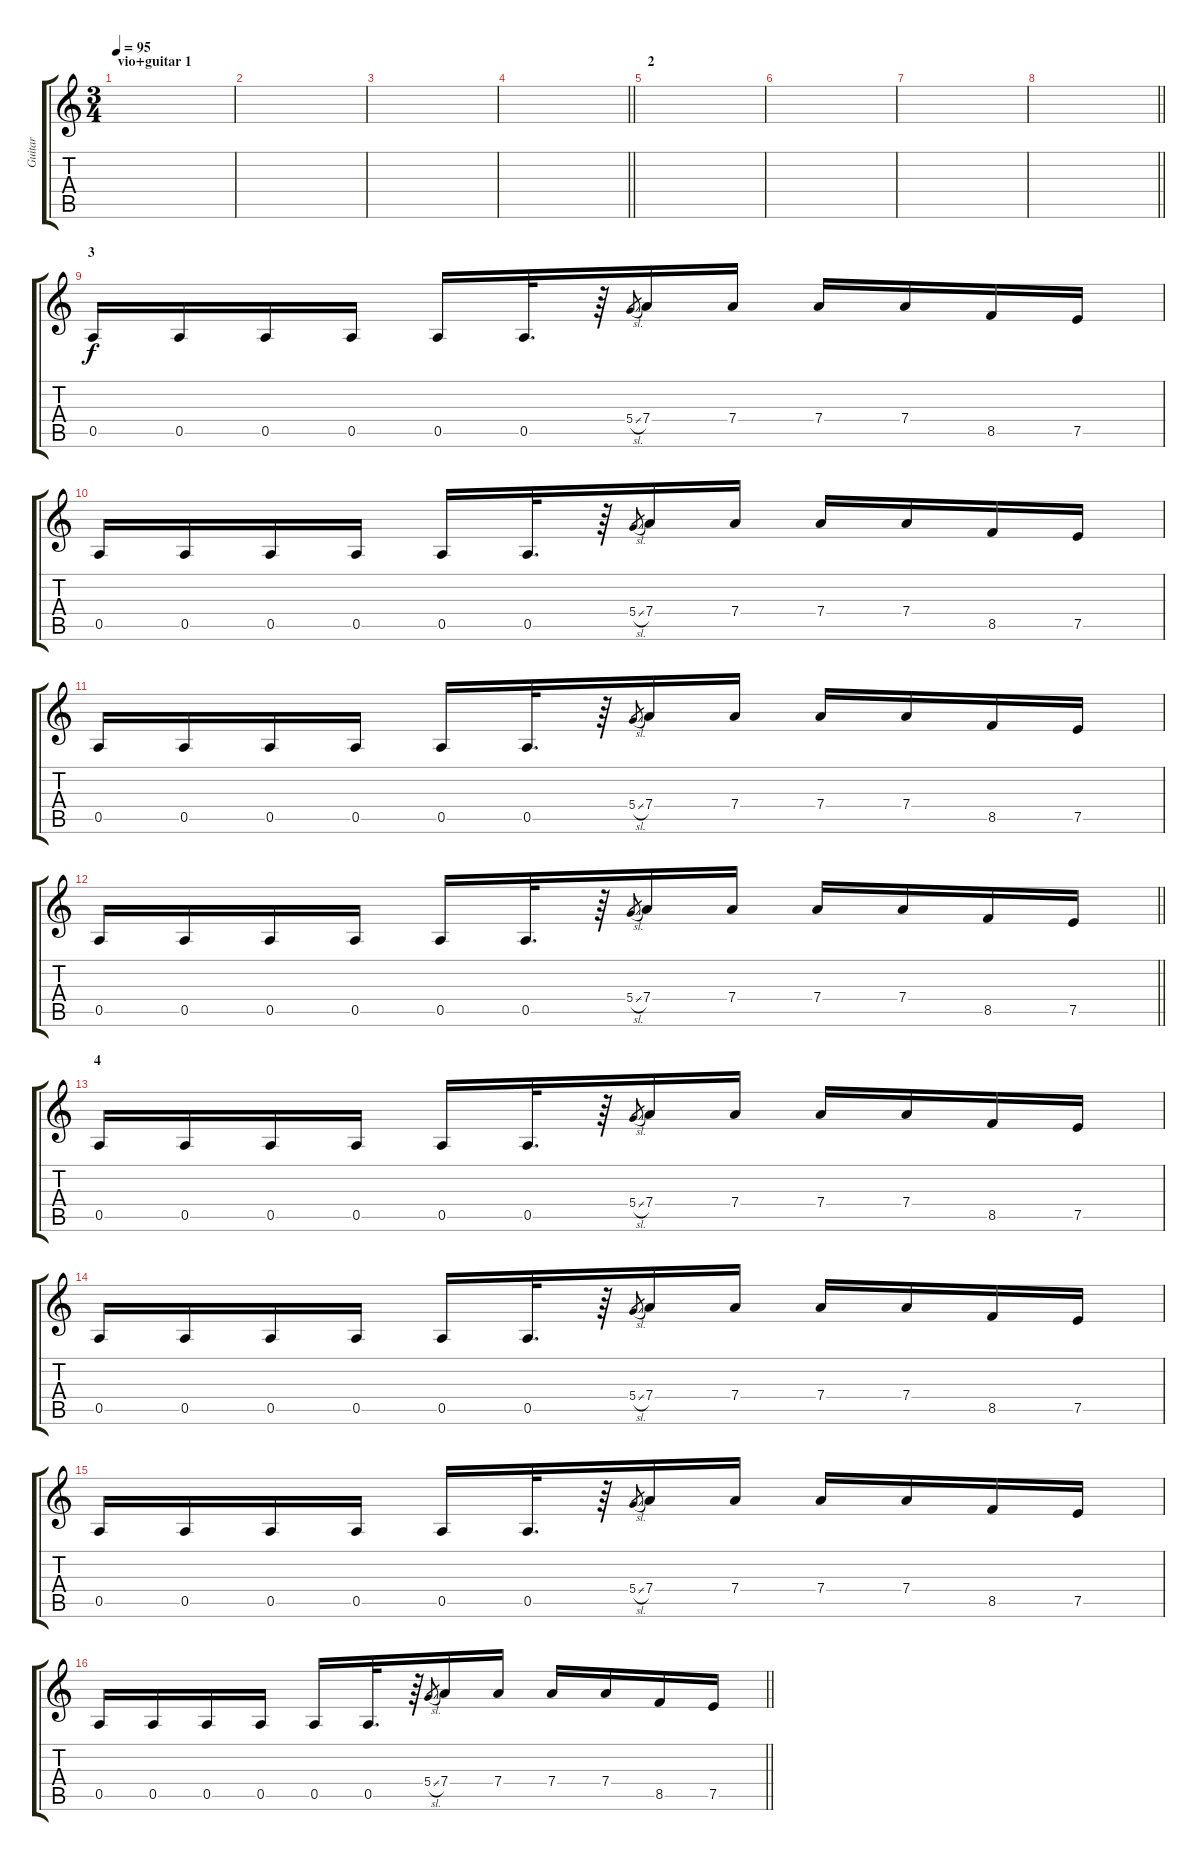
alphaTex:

\track ("Guitar" "Guitar") {instrument distortionguitar}
\staff {score tabs}
\tuning (E4 B3 G3 D3 A2 E2) {hide}
\ts (3 4)
\section ("" "vio+guitar 1")
\tempo 95
\clef g2
\ks c
|
|
|
\barLineRight lightlight
|
\section ("" "2")
|
|
|
\barLineRight lightlight
|
\section ("" "3")
0.5.16{volume 1} 0.5.16 0.5.16 0.5.16 0.5.16 0.5.32{d} r.64 5.4{sl}.8{gr} 7.4.16 7.4.16 7.4.16 7.4.16 8.5.16 7.5.16 |
0.5.16{volume 3} 0.5.16 0.5.16 0.5.16 0.5.16 0.5.32{d} r.64 5.4{sl}.8{gr} 7.4.16 7.4.16 7.4.16 7.4.16 8.5.16 7.5.16 |
0.5.16{volume 4} 0.5.16 0.5.16 0.5.16 0.5.16 0.5.32{d} r.64 5.4{sl}.8{gr} 7.4.16 7.4.16 7.4.16 7.4.16 8.5.16 7.5.16 |
\barLineRight lightlight
0.5.16{volume 6} 0.5.16 0.5.16 0.5.16 0.5.16 0.5.32{d} r.64 5.4{sl}.8{gr} 7.4.16 7.4.16 7.4.16 7.4.16 8.5.16 7.5.16 |
\section ("" "4")
0.5.16{volume 7} 0.5.16 0.5.16 0.5.16 0.5.16 0.5.32{d} r.64 5.4{sl}.8{gr} 7.4.16 7.4.16 7.4.16 7.4.16 8.5.16 7.5.16 |
0.5.16{volume 8} 0.5.16 0.5.16 0.5.16 0.5.16 0.5.32{d} r.64 5.4{sl}.8{gr} 7.4.16 7.4.16 7.4.16 7.4.16 8.5.16 7.5.16 |
0.5.16{volume 9} 0.5.16 0.5.16 0.5.16 0.5.16 0.5.32{d} r.64 5.4{sl}.8{gr} 7.4.16 7.4.16 7.4.16 7.4.16 8.5.16 7.5.16 |
\barLineRight lightlight
0.5.16{volume 10} 0.5.16 0.5.16 0.5.16 0.5.16 0.5.32{d} r.64 5.4{sl}.8{gr} 7.4.16 7.4.16 7.4.16 7.4.16 8.5.16 7.5.16
